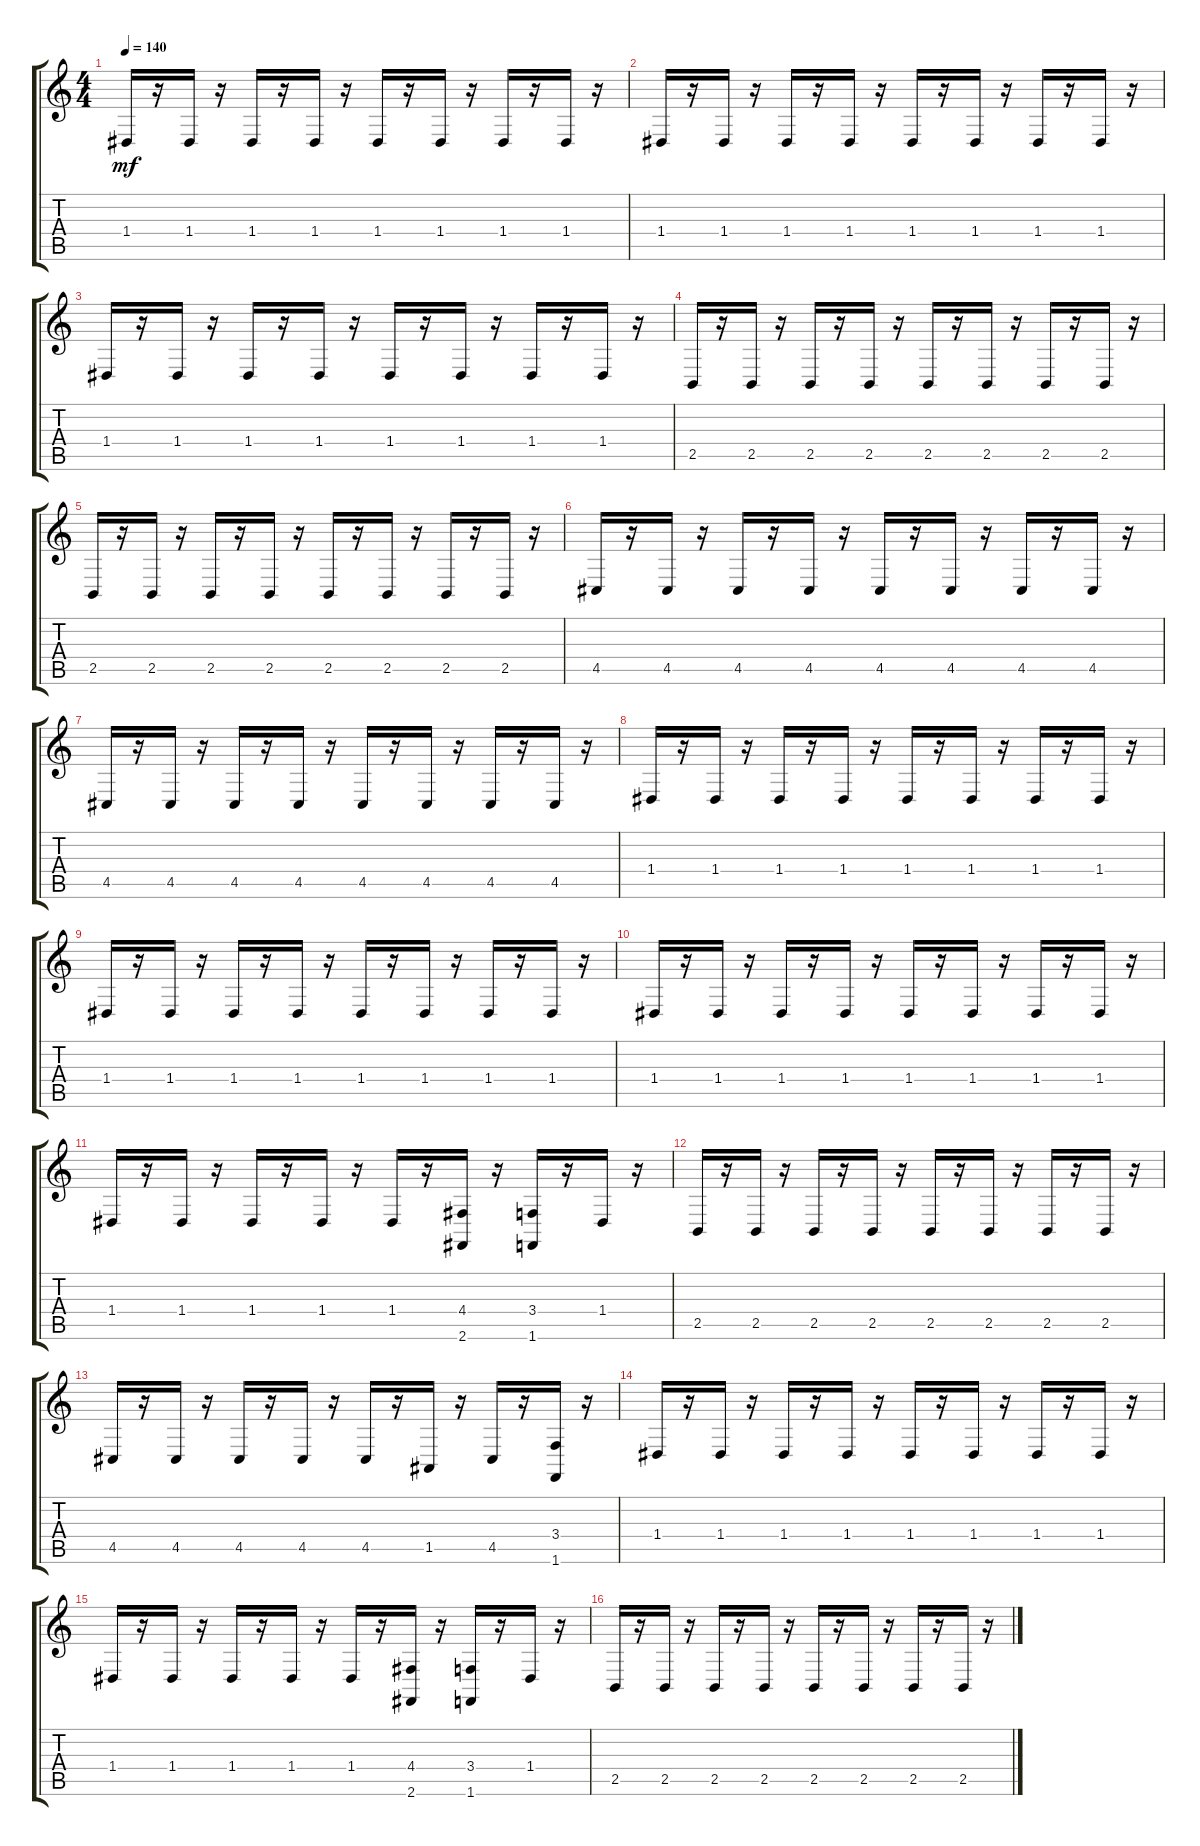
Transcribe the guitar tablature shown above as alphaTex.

\track "" {instrument musicbox}
\staff {score tabs}
\tuning (E4 B3 G3 D3 A2 E2) {hide}
\ts (4 4)
\tempo 140
\clef g2
\ks c
1.4.16{dy mf} r.16 1.4.16 r.16 1.4.16 r.16 1.4.16 r.16 1.4.16 r.16 1.4.16 r.16 1.4.16 r.16 1.4.16 r.16 |
1.4.16 r.16 1.4.16 r.16 1.4.16 r.16 1.4.16 r.16 1.4.16 r.16 1.4.16 r.16 1.4.16 r.16 1.4.16 r.16 |
1.4.16 r.16 1.4.16 r.16 1.4.16 r.16 1.4.16 r.16 1.4.16 r.16 1.4.16 r.16 1.4.16 r.16 1.4.16 r.16 |
2.5.16 r.16 2.5.16 r.16 2.5.16 r.16 2.5.16 r.16 2.5.16 r.16 2.5.16 r.16 2.5.16 r.16 2.5.16 r.16 |
2.5.16 r.16 2.5.16 r.16 2.5.16 r.16 2.5.16 r.16 2.5.16 r.16 2.5.16 r.16 2.5.16 r.16 2.5.16 r.16 |
4.5.16 r.16 4.5.16 r.16 4.5.16 r.16 4.5.16 r.16 4.5.16 r.16 4.5.16 r.16 4.5.16 r.16 4.5.16 r.16 |
4.5.16 r.16 4.5.16 r.16 4.5.16 r.16 4.5.16 r.16 4.5.16 r.16 4.5.16 r.16 4.5.16 r.16 4.5.16 r.16 |
1.4.16 r.16 1.4.16 r.16 1.4.16 r.16 1.4.16 r.16 1.4.16 r.16 1.4.16 r.16 1.4.16 r.16 1.4.16 r.16 |
1.4.16 r.16 1.4.16 r.16 1.4.16 r.16 1.4.16 r.16 1.4.16 r.16 1.4.16 r.16 1.4.16 r.16 1.4.16 r.16 |
1.4.16 r.16 1.4.16 r.16 1.4.16 r.16 1.4.16 r.16 1.4.16 r.16 1.4.16 r.16 1.4.16 r.16 1.4.16 r.16 |
1.4.16 r.16 1.4.16 r.16 1.4.16 r.16 1.4.16 r.16 1.4.16 r.16 (4.4 2.6).16 r.16 (3.4 1.6).16 r.16 1.4.16 r.16 |
2.5.16 r.16 2.5.16 r.16 2.5.16 r.16 2.5.16 r.16 2.5.16 r.16 2.5.16 r.16 2.5.16 r.16 2.5.16 r.16 |
4.5.16 r.16 4.5.16 r.16 4.5.16 r.16 4.5.16 r.16 4.5.16 r.16 1.5.16 r.16 4.5.16 r.16 (3.4 1.6).16 r.16 |
1.4.16 r.16 1.4.16 r.16 1.4.16 r.16 1.4.16 r.16 1.4.16 r.16 1.4.16 r.16 1.4.16 r.16 1.4.16 r.16 |
1.4.16 r.16 1.4.16 r.16 1.4.16 r.16 1.4.16 r.16 1.4.16 r.16 (4.4 2.6).16 r.16 (3.4 1.6).16 r.16 1.4.16 r.16 |
2.5.16 r.16 2.5.16 r.16 2.5.16 r.16 2.5.16 r.16 2.5.16 r.16 2.5.16 r.16 2.5.16 r.16 2.5.16 r.16
